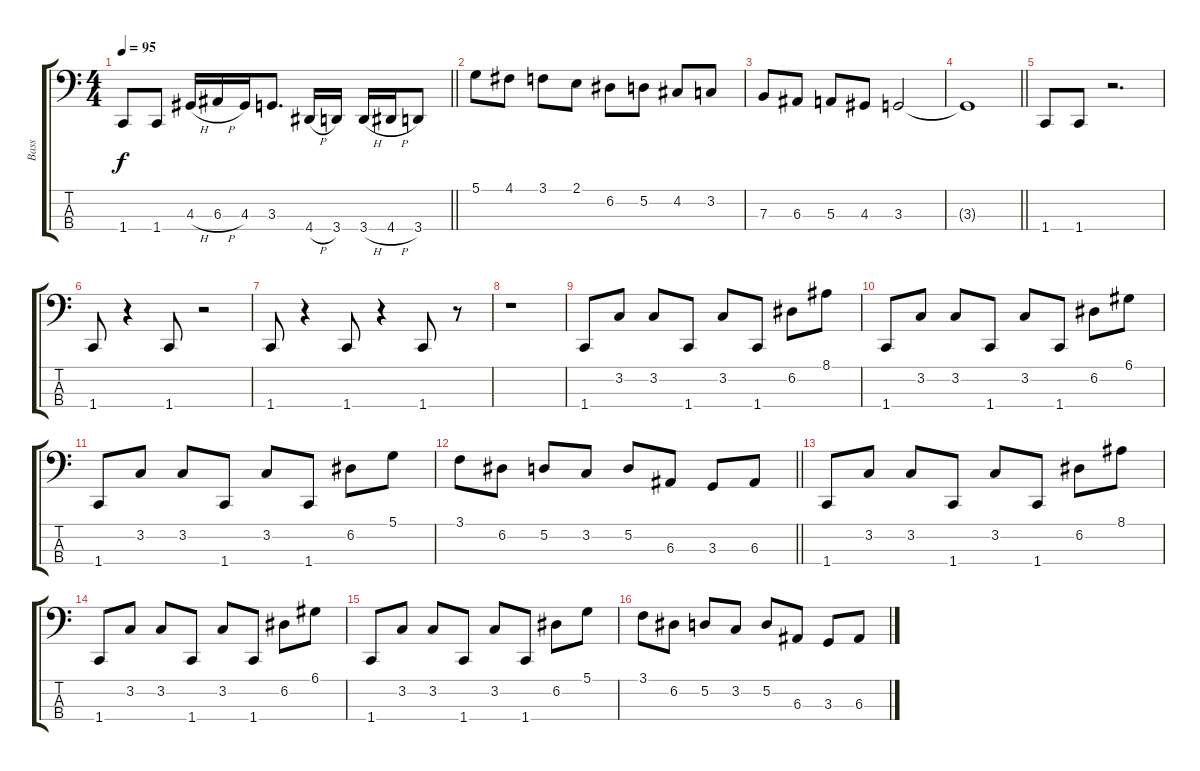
\track ("Bass" "Bass") {instrument electricbassfinger}
\staff {score tabs}
\tuning (D2 A1 E1 B0) {hide}
\ts (4 4)
\tempo 95
\clef f4
\barLineRight lightlight
\ks c
1.4.8{dy f} 1.4.8 4.3{h}.16 6.3{h}.16 4.3.16 3.3.8{d} 4.4{h}.16 3.4.16 3.4{h}.16 4.4{h}.16 3.4.8 |
5.1.8 4.1.8 3.1.8 2.1.8 6.2.8 5.2.8 4.2.8 3.2.8 |
7.3.8 6.3.8 5.3.8 4.3.8 3.3.2 |
\barLineRight lightlight
3.3{t}.1{volume 2} |
1.4.8{volume 10} 1.4.8 r.2{d} |
1.4.8 r.4 1.4.8 r.2 |
1.4.8 r.4 1.4.8 r.4 1.4.8 r.8 |
r.1 |
1.4.8 3.2.8 3.2.8 1.4.8 3.2.8 1.4.8 6.2.8 8.1.8 |
1.4.8 3.2.8 3.2.8 1.4.8 3.2.8 1.4.8 6.2.8 6.1.8 |
1.4.8 3.2.8 3.2.8 1.4.8 3.2.8 1.4.8 6.2.8 5.1.8 |
\barLineRight lightlight
3.1.8 6.2.8 5.2.8 3.2.8 5.2.8 6.3.8 3.3.8 6.3.8 |
1.4.8 3.2.8 3.2.8 1.4.8 3.2.8 1.4.8 6.2.8 8.1.8 |
1.4.8 3.2.8 3.2.8 1.4.8 3.2.8 1.4.8 6.2.8 6.1.8 |
1.4.8 3.2.8 3.2.8 1.4.8 3.2.8 1.4.8 6.2.8 5.1.8 |
3.1.8 6.2.8 5.2.8 3.2.8 5.2.8 6.3.8 3.3.8 6.3.8
